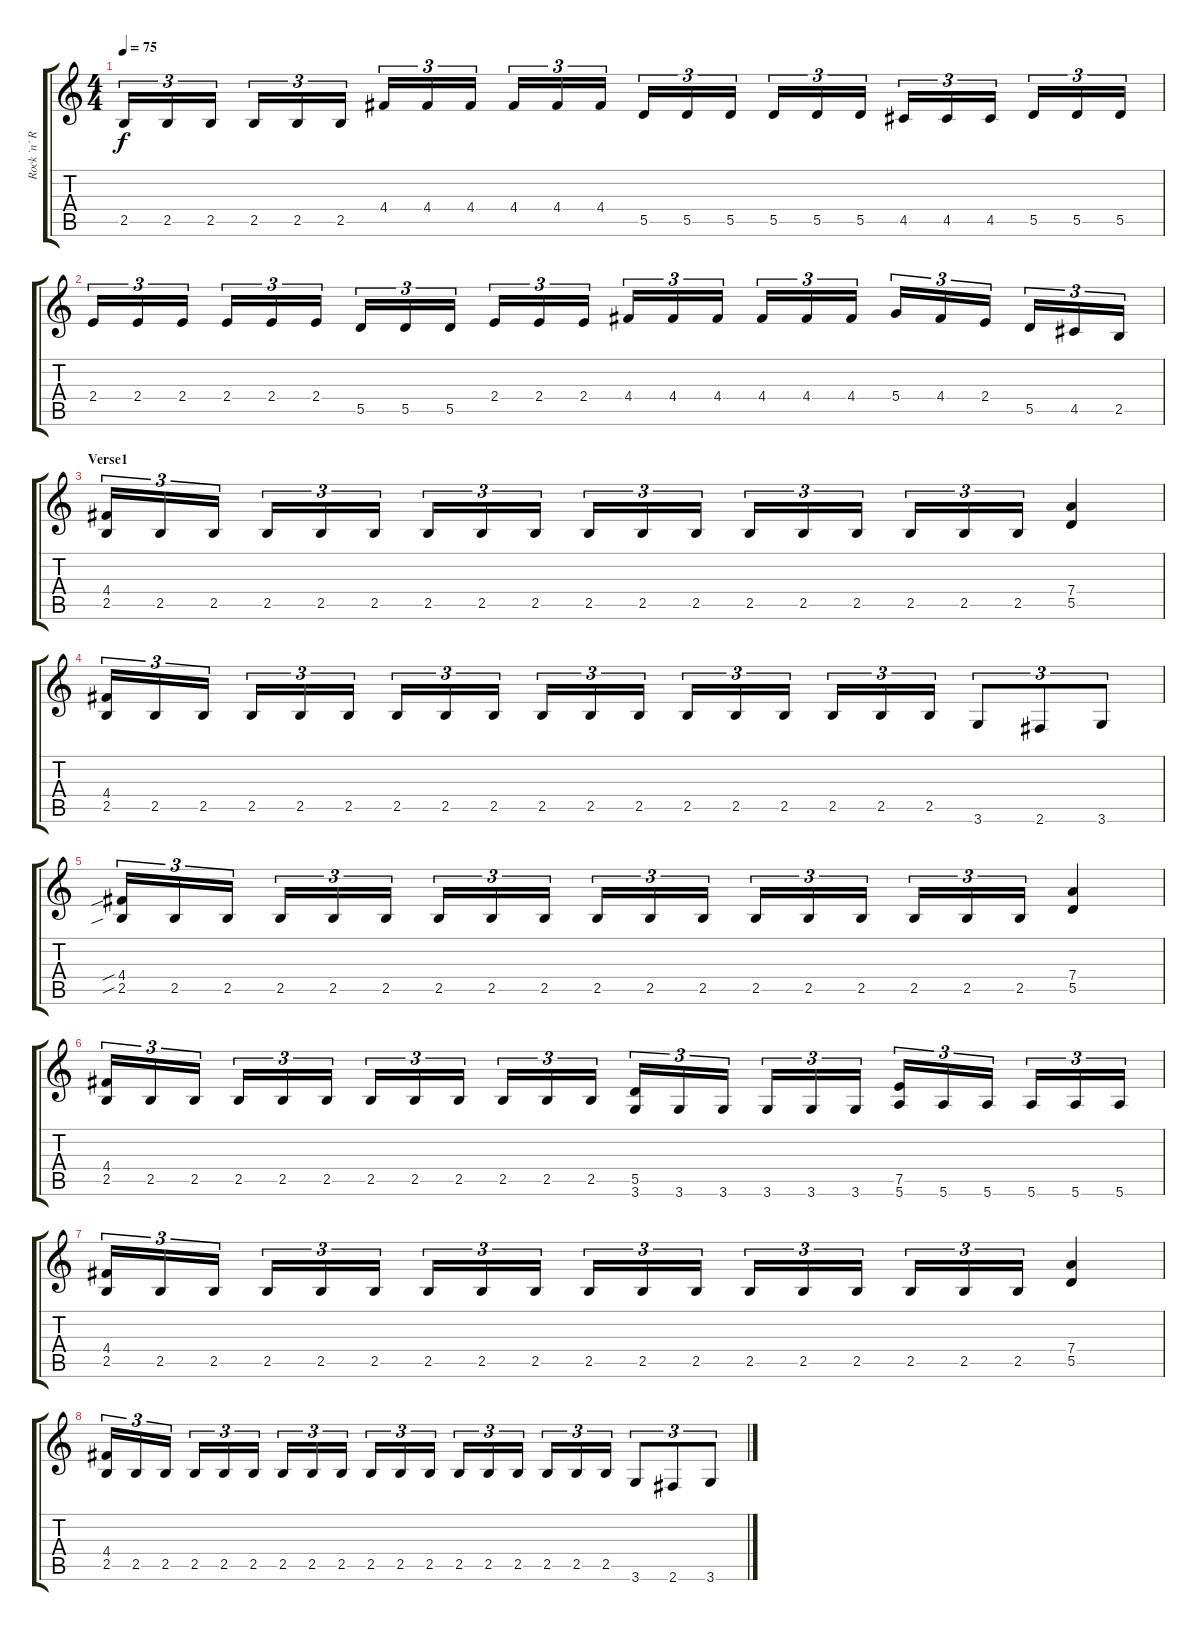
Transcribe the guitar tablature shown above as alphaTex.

\track ("Rock `n´ Rolf" "Rock `n´ R") {instrument distortionguitar}
\staff {score tabs}
\tuning (E4 B3 G3 D3 A2 E2) {hide}
\ts (4 4)
\tempo 75
\clef g2
\ks c
2.5.16{tu (3 2) dy f} 2.5.16{tu (3 2)} 2.5.16{tu (3 2)} 2.5.16{tu (3 2)} 2.5.16{tu (3 2)} 2.5.16{tu (3 2)} 4.4.16{tu (3 2)} 4.4.16{tu (3 2)} 4.4.16{tu (3 2)} 4.4.16{tu (3 2)} 4.4.16{tu (3 2)} 4.4.16{tu (3 2)} 5.5.16{tu (3 2)} 5.5.16{tu (3 2)} 5.5.16{tu (3 2)} 5.5.16{tu (3 2)} 5.5.16{tu (3 2)} 5.5.16{tu (3 2)} 4.5.16{tu (3 2)} 4.5.16{tu (3 2)} 4.5.16{tu (3 2)} 5.5.16{tu (3 2)} 5.5.16{tu (3 2)} 5.5.16{tu (3 2)} |
2.4.16{tu (3 2)} 2.4.16{tu (3 2)} 2.4.16{tu (3 2)} 2.4.16{tu (3 2)} 2.4.16{tu (3 2)} 2.4.16{tu (3 2)} 5.5.16{tu (3 2)} 5.5.16{tu (3 2)} 5.5.16{tu (3 2)} 2.4.16{tu (3 2)} 2.4.16{tu (3 2)} 2.4.16{tu (3 2)} 4.4.16{tu (3 2)} 4.4.16{tu (3 2)} 4.4.16{tu (3 2)} 4.4.16{tu (3 2)} 4.4.16{tu (3 2)} 4.4.16{tu (3 2)} 5.4.16{tu (3 2)} 4.4.16{tu (3 2)} 2.4.16{tu (3 2)} 5.5.16{tu (3 2)} 4.5.16{tu (3 2)} 2.5.16{tu (3 2)} |
\section ("" "Verse1")
(4.4 2.5).16{tu (3 2)} 2.5.16{tu (3 2)} 2.5.16{tu (3 2)} 2.5.16{tu (3 2)} 2.5.16{tu (3 2)} 2.5.16{tu (3 2)} 2.5.16{tu (3 2)} 2.5.16{tu (3 2)} 2.5.16{tu (3 2)} 2.5.16{tu (3 2)} 2.5.16{tu (3 2)} 2.5.16{tu (3 2)} 2.5.16{tu (3 2)} 2.5.16{tu (3 2)} 2.5.16{tu (3 2)} 2.5.16{tu (3 2)} 2.5.16{tu (3 2)} 2.5.16{tu (3 2)} (7.4 5.5).4 |
(4.4 2.5).16{tu (3 2)} 2.5.16{tu (3 2)} 2.5.16{tu (3 2)} 2.5.16{tu (3 2)} 2.5.16{tu (3 2)} 2.5.16{tu (3 2)} 2.5.16{tu (3 2)} 2.5.16{tu (3 2)} 2.5.16{tu (3 2)} 2.5.16{tu (3 2)} 2.5.16{tu (3 2)} 2.5.16{tu (3 2)} 2.5.16{tu (3 2)} 2.5.16{tu (3 2)} 2.5.16{tu (3 2)} 2.5.16{tu (3 2)} 2.5.16{tu (3 2)} 2.5.16{tu (3 2)} 3.6.8{tu (3 2)} 2.6.8{tu (3 2)} 3.6.8{tu (3 2)} |
(4.4{sib} 2.5{sib}).16{tu (3 2)} 2.5.16{tu (3 2)} 2.5.16{tu (3 2)} 2.5.16{tu (3 2)} 2.5.16{tu (3 2)} 2.5.16{tu (3 2)} 2.5.16{tu (3 2)} 2.5.16{tu (3 2)} 2.5.16{tu (3 2)} 2.5.16{tu (3 2)} 2.5.16{tu (3 2)} 2.5.16{tu (3 2)} 2.5.16{tu (3 2)} 2.5.16{tu (3 2)} 2.5.16{tu (3 2)} 2.5.16{tu (3 2)} 2.5.16{tu (3 2)} 2.5.16{tu (3 2)} (7.4 5.5).4 |
(4.4 2.5).16{tu (3 2)} 2.5.16{tu (3 2)} 2.5.16{tu (3 2)} 2.5.16{tu (3 2)} 2.5.16{tu (3 2)} 2.5.16{tu (3 2)} 2.5.16{tu (3 2)} 2.5.16{tu (3 2)} 2.5.16{tu (3 2)} 2.5.16{tu (3 2)} 2.5.16{tu (3 2)} 2.5.16{tu (3 2)} (5.5 3.6).16{tu (3 2)} 3.6.16{tu (3 2)} 3.6.16{tu (3 2)} 3.6.16{tu (3 2)} 3.6.16{tu (3 2)} 3.6.16{tu (3 2)} (7.5 5.6).16{tu (3 2)} 5.6.16{tu (3 2)} 5.6.16{tu (3 2)} 5.6.16{tu (3 2)} 5.6.16{tu (3 2)} 5.6.16{tu (3 2)} |
(4.4 2.5).16{tu (3 2)} 2.5.16{tu (3 2)} 2.5.16{tu (3 2)} 2.5.16{tu (3 2)} 2.5.16{tu (3 2)} 2.5.16{tu (3 2)} 2.5.16{tu (3 2)} 2.5.16{tu (3 2)} 2.5.16{tu (3 2)} 2.5.16{tu (3 2)} 2.5.16{tu (3 2)} 2.5.16{tu (3 2)} 2.5.16{tu (3 2)} 2.5.16{tu (3 2)} 2.5.16{tu (3 2)} 2.5.16{tu (3 2)} 2.5.16{tu (3 2)} 2.5.16{tu (3 2)} (7.4 5.5).4 |
(4.4 2.5).16{tu (3 2)} 2.5.16{tu (3 2)} 2.5.16{tu (3 2)} 2.5.16{tu (3 2)} 2.5.16{tu (3 2)} 2.5.16{tu (3 2)} 2.5.16{tu (3 2)} 2.5.16{tu (3 2)} 2.5.16{tu (3 2)} 2.5.16{tu (3 2)} 2.5.16{tu (3 2)} 2.5.16{tu (3 2)} 2.5.16{tu (3 2)} 2.5.16{tu (3 2)} 2.5.16{tu (3 2)} 2.5.16{tu (3 2)} 2.5.16{tu (3 2)} 2.5.16{tu (3 2)} 3.6.8{tu (3 2)} 2.6.8{tu (3 2)} 3.6.8{tu (3 2)}
